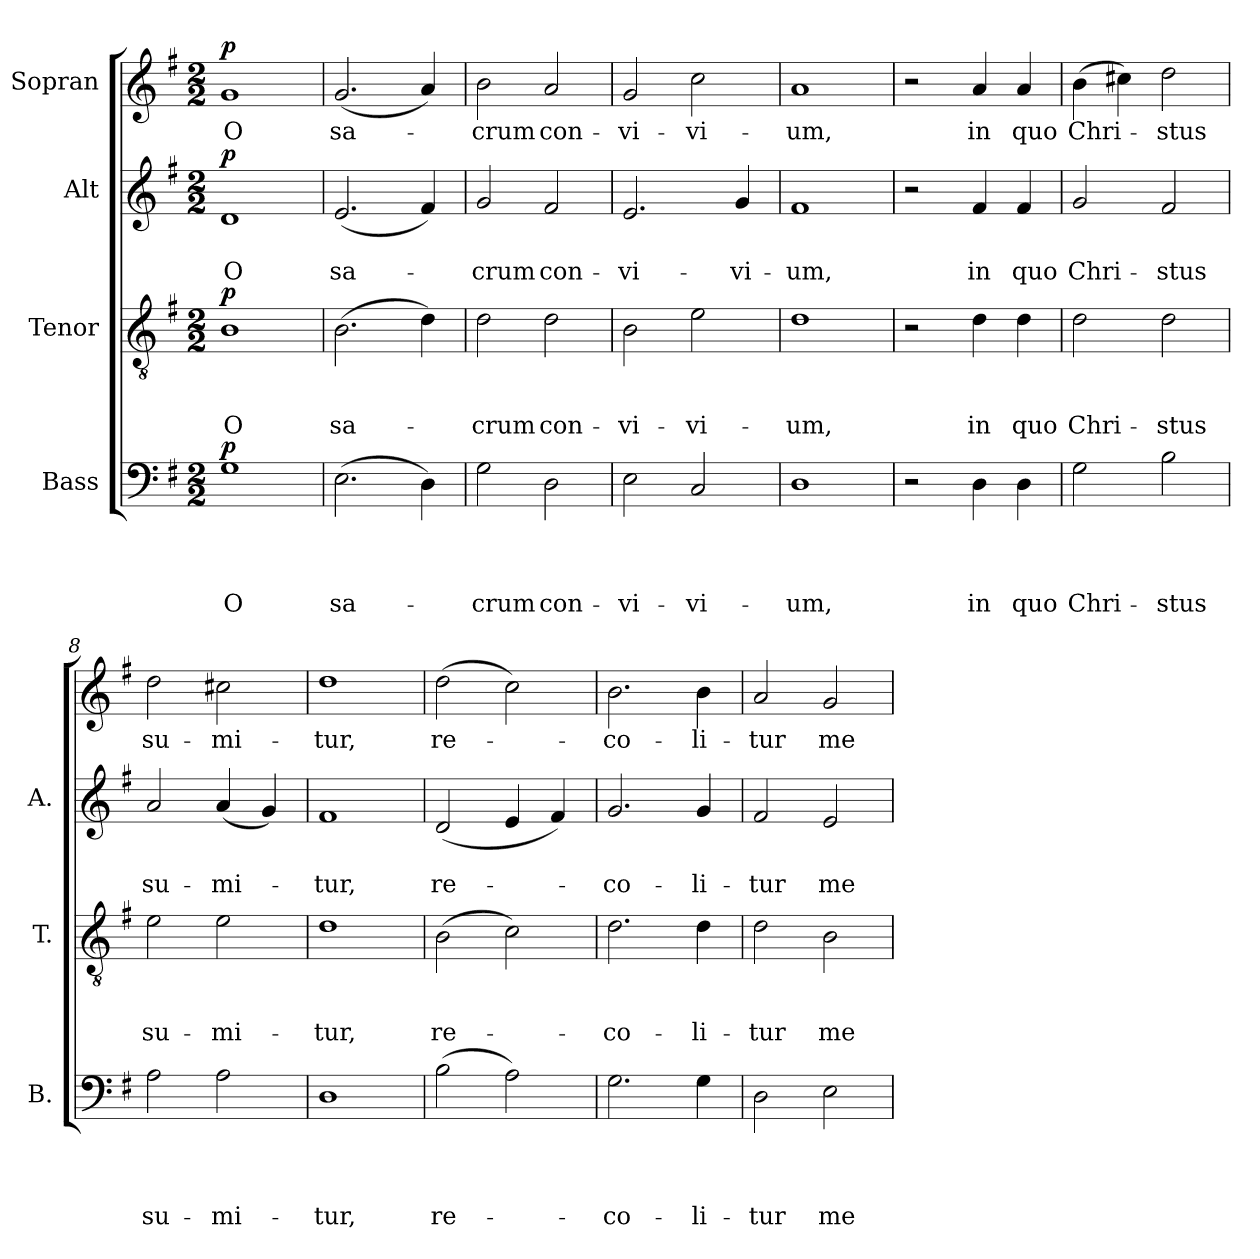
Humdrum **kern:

**kern	**text	**text	**text	**text	**dynam	**kern	**text	**text	**text	**dynam	**kern	**text	**text	**dynam	**kern	**text	**dynam
*part4	*part4	*part4	*part4	*part4	*part4	*part3	*part3	*part3	*part3	*part3	*part2	*part2	*part2	*part2	*part1	*part1	*part1
*staff4	*staff4	*staff4	*staff4	*staff4	*staff4	*staff3	*staff3	*staff3	*staff3	*staff3	*staff2	*staff2	*staff2	*staff2	*staff1	*staff1	*staff1
*I"Bass	*	*	*	*	*	*I"Tenor	*	*	*	*	*I"Alt	*	*	*	*I"Sopran	*	*
*I'B.	*	*	*	*	*	*I'T.	*	*	*	*	*I'A.	*	*	*	*	*	*
*clefF4	*	*	*	*	*	*clefGv2	*	*	*	*	*clefG2	*	*	*	*clefG2	*	*
*k[f#]	*	*	*	*	*	*k[f#]	*	*	*	*	*k[f#]	*	*	*	*k[f#]	*	*
*G:	*	*	*	*	*	*G:	*	*	*	*	*G:	*	*	*	*G:	*	*
*M2/2	*	*	*	*	*	*M2/2	*	*	*	*	*M2/2	*	*	*	*M2/2	*	*
=1	=1	=1	=1	=1	=1	=1	=1	=1	=1	=1	=1	=1	=1	=1	=1	=1	=1
!	!	!	!	!	!LO:DY:a	!	!	!	!	!LO:DY:a	!	!	!	!LO:DY:a	!	!	!LO:DY:a
1G	.	.	.	O	p	1B	.	.	O	p	1d	.	O	p	1g	O	p
=2	=2	=2	=2	=2	=2	=2	=2	=2	=2	=2	=2	=2	=2	=2	=2	=2	=2
(2.E\	.	.	.	sa-	.	(2.B\	.	.	sa-	.	(2.e/	.	sa-	.	(2.g/	sa-	.
4D\)	.	.	.	.	.	4d\)	.	.	.	.	4f#/)	.	.	.	4a/)	.	.
=3	=3	=3	=3	=3	=3	=3	=3	=3	=3	=3	=3	=3	=3	=3	=3	=3	=3
2G\	.	.	.	-crum	.	2d\	.	.	-crum	.	2g/	.	-crum	.	2b\	-crum	.
2D\	.	.	.	con-	.	2d\	.	.	con-	.	2f#/	.	con-	.	2a/	con-	.
=4	=4	=4	=4	=4	=4	=4	=4	=4	=4	=4	=4	=4	=4	=4	=4	=4	=4
2E\	.	.	.	-vi-	.	2B\	.	.	-vi-	.	2.e/	.	-vi-	.	2g/	-vi-	.
2C/	.	.	.	-vi-	.	2e\	.	.	-vi-	.	.	.	.	.	2cc\	-vi-	.
.	.	.	.	.	.	.	.	.	.	.	4g/	.	-vi-	.	.	.	.
=5	=5	=5	=5	=5	=5	=5	=5	=5	=5	=5	=5	=5	=5	=5	=5	=5	=5
1D	.	.	.	-um,	.	1d	.	.	-um,	.	1f#	.	-um,	.	1a	-um,	.
=6	=6	=6	=6	=6	=6	=6	=6	=6	=6	=6	=6	=6	=6	=6	=6	=6	=6
2r	.	.	.	.	.	2r	.	.	.	.	2r	.	.	.	2r	.	.
4D\	.	.	.	in	.	4d\	.	.	in	.	4f#/	.	in	.	4a/	in	.
4D\	.	.	.	quo	.	4d\	.	.	quo	.	4f#/	.	quo	.	4a/	quo	.
!!LO:LB:g=z
=7	=7	=7	=7	=7	=7	=7	=7	=7	=7	=7	=7	=7	=7	=7	=7	=7	=7
2G\	.	.	.	Chri-	.	2d\	.	.	Chri-	.	2g/	.	Chri-	.	(4b\	Chri-	.
.	.	.	.	.	.	.	.	.	.	.	.	.	.	.	4cc#X\)	.	.
2B\	.	.	.	-stus	.	2d\	.	.	-stus	.	2f#/	.	-stus	.	2dd\	-stus	.
=8	=8	=8	=8	=8	=8	=8	=8	=8	=8	=8	=8	=8	=8	=8	=8	=8	=8
2A\	.	.	.	su-	.	2e\	.	.	su-	.	2a/	.	su-	.	2dd\	su-	.
2A\	.	.	.	-mi-	.	2e\	.	.	-mi-	.	(4a/	.	-mi-	.	2cc#X\	-mi-	.
.	.	.	.	.	.	.	.	.	.	.	4g/)	.	.	.	.	.	.
=9	=9	=9	=9	=9	=9	=9	=9	=9	=9	=9	=9	=9	=9	=9	=9	=9	=9
1D	.	.	.	-tur,	.	1d	.	.	-tur,	.	1f#	.	-tur,	.	1dd	-tur,	.
=10	=10	=10	=10	=10	=10	=10	=10	=10	=10	=10	=10	=10	=10	=10	=10	=10	=10
(2B\	.	.	.	re-	.	(2B\	.	.	re-	.	(2d/	.	re-	.	(2dd\	re-	.
2A\)	.	.	.	.	.	2c\)	.	.	.	.	4e/	.	.	.	2cc\)	.	.
.	.	.	.	.	.	.	.	.	.	.	4f#/)	.	.	.	.	.	.
=11	=11	=11	=11	=11	=11	=11	=11	=11	=11	=11	=11	=11	=11	=11	=11	=11	=11
2.G\	.	.	.	-co-	.	2.d\	.	.	-co-	.	2.g/	.	-co-	.	2.b\	-co-	.
4G\	.	.	.	-li-	.	4d\	.	.	-li-	.	4g/	.	-li-	.	4b\	-li-	.
=12	=12	=12	=12	=12	=12	=12	=12	=12	=12	=12	=12	=12	=12	=12	=12	=12	=12
2D\	.	.	.	-tur	.	2d\	.	.	-tur	.	2f#/	.	-tur	.	2a/	-tur	.
2E\	.	.	.	me-	.	2B\	.	.	me-	.	2e/	.	me-	.	2g/	me-	.
=	=	=	=	=	=	=	=	=	=	=	=	=	=	=	=	=	=
*-	*-	*-	*-	*-	*-	*-	*-	*-	*-	*-	*-	*-	*-	*-	*-	*-	*-
